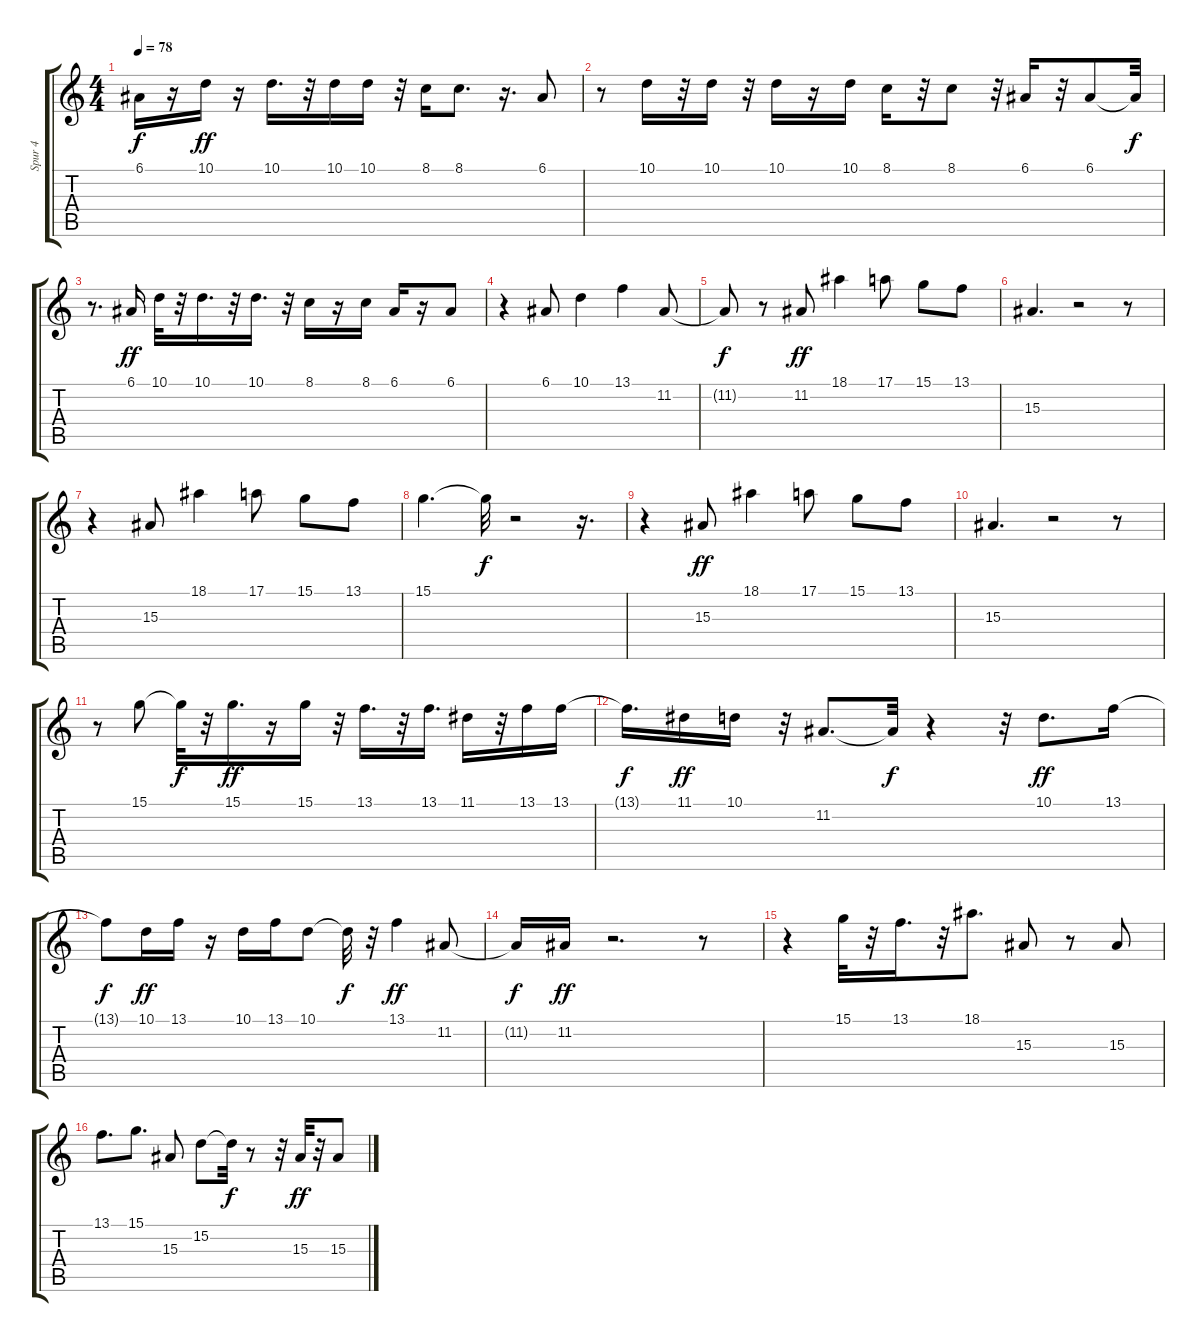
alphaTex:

\track ("Spur 4" "Spur 4") {instrument flute}
\staff {score tabs}
\tuning (E4 B3 G3 D3 A2 E2) {hide}
\ts (4 4)
\tempo 78
\clef g2
\ks c
6.1{t}.16{dy f} r.16 10.1.16{dy ff} r.16 10.1.16{d} r.32 10.1.16 10.1.16 r.32 8.1.16 8.1.8{d} r.16{d} 6.1.8 |
r.8 10.1.16 r.32 10.1.16 r.32 10.1.16 r.16 10.1.16 8.1.16 r.32 8.1.8 r.32 6.1.16 r.32 6.1.8 6.1{t}.32{dy f} |
r.8{d} 6.1.16{dy ff} 10.1.32 r.32 10.1.16{d} r.32 10.1.16{d} r.32 8.1.16 r.16 8.1.16 6.1.16 r.16 6.1.8 |
r.4 6.1.8 10.1.4 13.1.4 11.2.8 |
11.2{t}.8{dy f} r.8 11.2.8{dy ff} 18.1.4 17.1.8 15.1.8 13.1.8 |
15.3.4{d} r.2 r.8 |
r.4 15.3.8 18.1.4 17.1.8 15.1.8 13.1.8 |
15.1.4{d} 15.1{t}.32{dy f} r.2 r.16{d} |
r.4 15.3.8{dy ff} 18.1.4 17.1.8 15.1.8 13.1.8 |
15.3.4{d} r.2 r.8 |
r.8 15.1.8 15.1{t}.32{dy f} r.32 15.1.16{d dy ff} r.16 15.1.16 r.32 13.1.16{d} r.32 13.1.16{d} 11.1.16 r.32 13.1.16 13.1.16 |
13.1{t}.16{d dy f} 11.1.16{dy ff} 10.1.16 r.32 11.2.8{d} 11.2{t}.32{dy f} r.4 r.32 10.1.8{d dy ff} 13.1.16 |
13.1{t}.8{dy f} 10.1.16{dy ff} 13.1.16 r.16 10.1.16 13.1.16 10.1.8 10.1{t}.32{dy f} r.32 13.1.4{dy ff} 11.2.8 |
11.2{t}.16{dy f} 11.2.16{dy ff} r.2{d} r.8 |
r.4 15.1.32 r.32 13.1.16{d} r.32 18.1.8{d} 15.3.8 r.8 15.3.8 |
13.1.8{d} 15.1.8{d} 15.3.8 15.2.8 15.2{t}.32{dy f} r.8 r.32 15.3.32{dy ff} r.32 15.3.8
